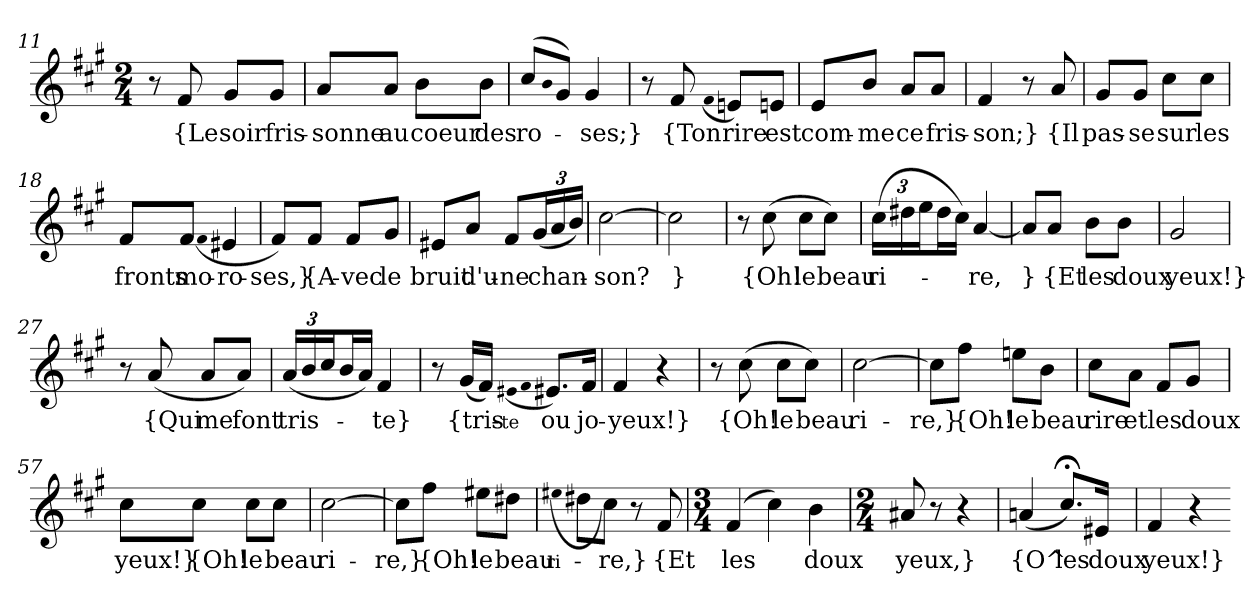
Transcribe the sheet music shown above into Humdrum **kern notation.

**kern	**text
*part1	*part1
*staff1	*staff1
*clefG2	*
*k[f#c#g#]	*
*M2/4	*
=11	=11
8r	.
8f#	{Le
8g#/L	soir
8g#/J	fris-
=12	=12
8a/L	-sonne
8a/J	au
8b\L	coeur
8b\J	des
=13	=13
(8cc#/L	ro-
qb	.
8g#/J)	.
4g#	-ses;}
=14	=14
8r	.
8f#	{Ton
(qf#	.
8en/L)	rire
8en/J	est
=15	=15
8e/L	com-
8b/J	-me
8a/L	ce
8a/J	fris-
=16	=16
4f#	-son;}
8r	.
8a	{Il
=17	=17
8g#/L	pas-
8g#/J	-se
8cc#\L	sur
8cc#\J	les
=18	=18
8f#/L	fronts
8f#/J	mo-
(qf#	.
4e#X	-ro-
=19	=19
8f#/L)	-ses,}
8f#/J	{A-
8f#/L	-vec
8g#/J	le
=20	=20
8e#X/L	bruit
8a/J	d'u-
8f#/L	-ne
(24g#/L	chan-
24a/	.
24b/JJ)	.
=21	=21
[2cc#	-son?
=22	=22
2cc#]	}
=23	=23
8r	.
(8cc#	{Oh!
8cc#\L	le
8cc#\J)	beau
=24	=24
(24cc#\LL	ri-
24dd#X\	.
24ee\J	.
16dd#\L	.
16cc#\JJ)	.
[4a	-re,
=25	=25
8a/L]	}
8a/J	{Et
8b\L	les
8b\J	doux
=26	=26
2g#	yeux!}
=27	=27
8r	.
(8a	{Qui
8a/L	me
8a/J)	font
=28	=28
(24a/LL	tris-
24b/	.
24cc#/J	.
16b/L	.
16a/JJ)	.
4f#	-te}
=29	=29
8r	.
(16g#/LL	{tris-
16f#/JJ)	.
(qe#X	-te
qf#	.
8.e#X/L)	ou
16f#/Jk	jo-
=30	=30
4f#	-yeux!}
4r	.
=53	=53
8r	.
(8cc#	{Oh!
8cc#\L	le
8cc#\J)	beau
=54	=54
[2cc#	ri-
=55	=55
8cc#\L]	-re,}
8ff#\J	{Oh!
8een\L	le
8b\J	beau
=56	=56
8cc#\L	rire
8a\J	et
8f#/L	les
8g#/J	doux
=57	=57
8cc#\L	yeux!}
8cc#\J	{Oh!
8cc#\L	le
8cc#\J	beau
=58	=58
[2cc#	ri-
=59	=59
8cc#\L]	-re,}
8ff#\J	{Oh!
8ee#X\L	le
8dd#X\J	beau
=60	=60
(qee#X	ri-
8dd#X\L	.
8cc#\J)	-re,}
8r	.
8f#	{Et
=61	=61
*M3/4	*
(4f#	les
4cc#)	.
4b	doux
=62	=62
*M2/4	*
8a#X	yeux,}
8r	.
4r	.
=63	=63
(4an	{O^
8.cc#;</L)	les
16e#X/Jk	doux
=64	=64
4f#	yeux!}
4r	.
=-	=-
*-	*-
